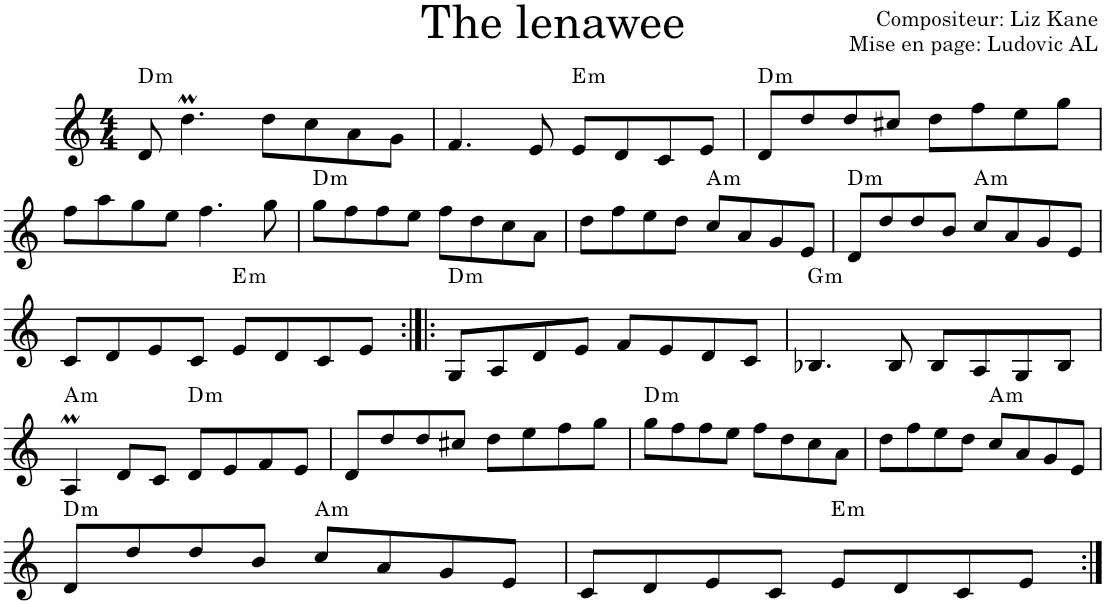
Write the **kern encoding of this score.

**kern	**harte
*part1	*part1
*staff1	*
*I"Violon	*
*I'Vln.	*
*clefG2	*
*k[]	*
*M4/4	*
=1	=1
!	!LO:H:kt=m
8d/	D:min
4.ddM\	.
8dd\L	.
8cc\	.
8a\	.
8g\J	.
=2	=2
4.f/	.
8e/	.
!	!LO:H:kt=m
8e/L	E:min
8d/	.
8c/	.
8e/J	.
=3	=3
!	!LO:H:kt=m
8d/L	D:min
8dd/	.
8dd/	.
8cc#X/J	.
8dd\L	.
8ff\	.
8ee\	.
8gg\J	.
!!LO:LB:g=z
=4	=4
8ff\L	.
8aa\	.
8gg\	.
8ee\J	.
4.ff\	.
8gg\	.
=5	=5
!	!LO:H:kt=m
8gg\L	D:min
8ff\	.
8ff\	.
8ee\J	.
8ff\L	.
8dd\	.
8cc\	.
8a\J	.
=6	=6
8dd\L	.
8ff\	.
8ee\	.
8dd\J	.
!	!LO:H:kt=m
8cc/L	A:min
8a/	.
8g/	.
8e/J	.
=7	=7
!	!LO:H:kt=m
8d/L	D:min
8dd/	.
8dd/	.
8b/J	.
!	!LO:H:kt=m
8cc/L	A:min
8a/	.
8g/	.
8e/J	.
!!LO:LB:g=z
=8	=8
8c/L	.
8d/	.
8e/	.
8c/J	.
!	!LO:H:kt=m
8e/L	E:min
8d/	.
8c/	.
8e/J	.
=9:|!|:	=9:|!|:
!	!LO:H:kt=m
8G/L	D:min
8A/	.
8d/	.
8e/J	.
8f/L	.
8e/	.
8d/	.
8c/J	.
=10	=10
!	!LO:H:kt=m
4.B-X/	G:min
8B-/	.
8B-/L	.
8A/	.
8G/	.
8B-/J	.
!!LO:LB:g=z
=11	=11
!	!LO:H:kt=m
4AM/	A:min
8d/L	.
8c/J	.
!	!LO:H:kt=m
8d/L	D:min
8e/	.
8f/	.
8e/J	.
=12	=12
8d/L	.
8dd/	.
8dd/	.
8cc#X/J	.
8dd\L	.
8ee\	.
8ff\	.
8gg\J	.
=13	=13
!	!LO:H:kt=m
8gg\L	D:min
8ff\	.
8ff\	.
8ee\J	.
8ff\L	.
8dd\	.
8cc\	.
8a\J	.
=14	=14
8dd\L	.
8ff\	.
8ee\	.
8dd\J	.
!	!LO:H:kt=m
8cc/L	A:min
8a/	.
8g/	.
8e/J	.
!!LO:LB:g=z
=15	=15
!	!LO:H:kt=m
8d/L	D:min
8dd/	.
8dd/	.
8b/J	.
!	!LO:H:kt=m
8cc/L	A:min
8a/	.
8g/	.
8e/J	.
=16	=16
8c/L	.
8d/	.
8e/	.
8c/J	.
!	!LO:H:kt=m
8e/L	E:min
8d/	.
8c/	.
8e/J	.
=:|!	=:|!
*-	*-
